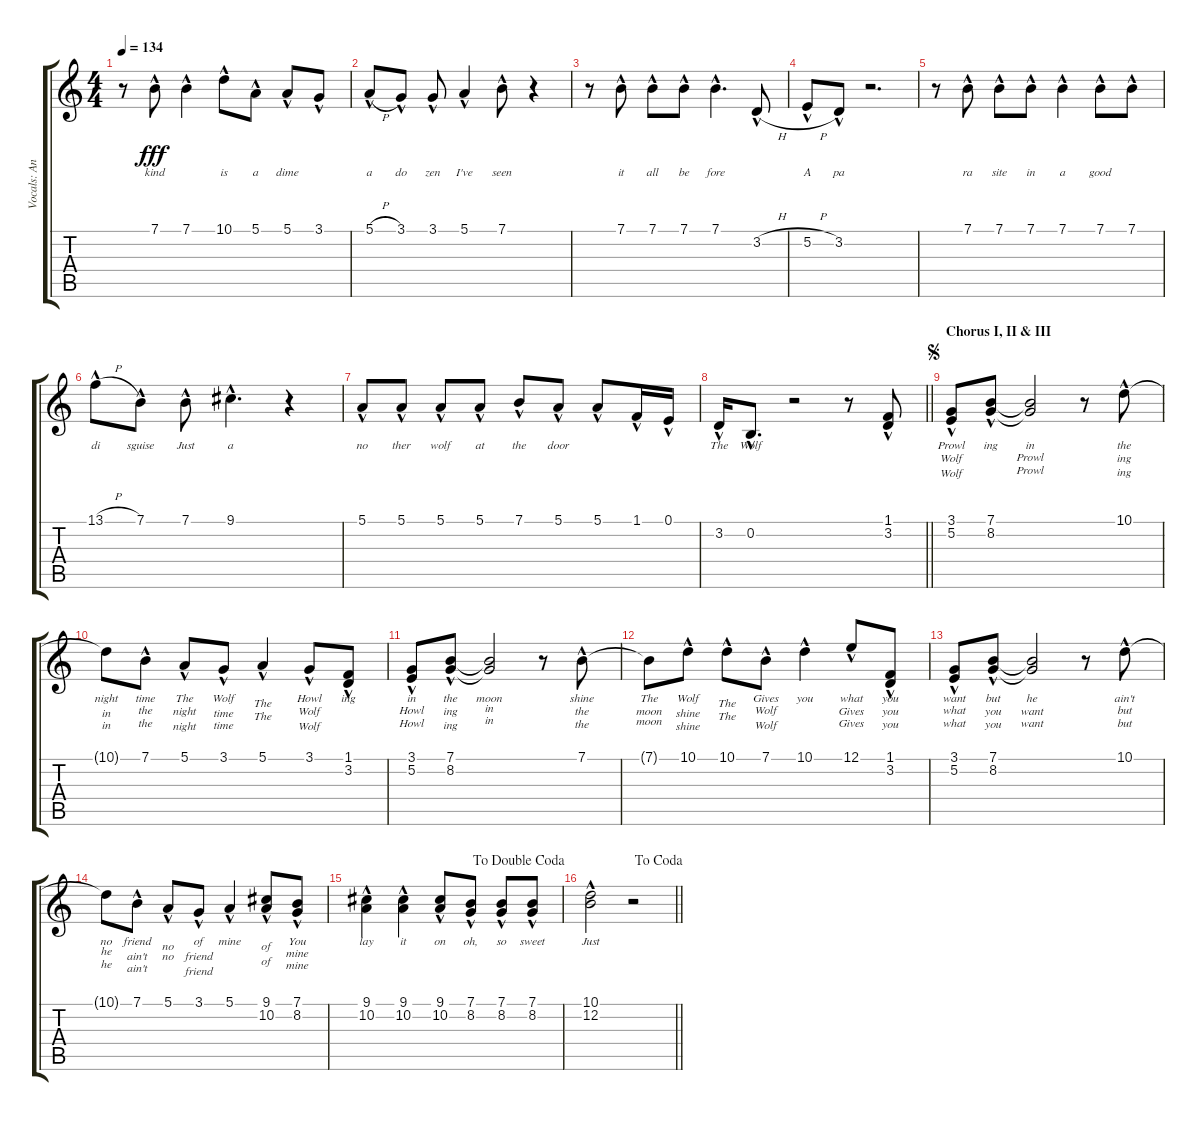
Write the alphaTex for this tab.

\track ("Vocals: Ann" "Vocals: An") {instrument lead2sawtooth}
\staff {score tabs}
\tuning (E4 B3 G3 D3 A2 E2) {hide}
\ts (4 4)
\tempo 134
\clef g2
\ks c
r.8{dy fff} 7.1{hac}.8{lyrics (0 "kind") lyrics (1 "") lyrics (2 "") lyrics (3 "") lyrics (4 "")} 7.1{hac}.4{lyrics (0 "") lyrics (1 "") lyrics (2 "") lyrics (3 "") lyrics (4 "")} 10.1{hac}.8{lyrics (0 "is") lyrics (1 "") lyrics (2 "") lyrics (3 "") lyrics (4 "")} 5.1{hac}.8{lyrics (0 "a") lyrics (1 "") lyrics (2 "") lyrics (3 "") lyrics (4 "")} 5.1{hac}.8{lyrics (0 "dime") lyrics (1 "") lyrics (2 "") lyrics (3 "") lyrics (4 "")} 3.1{hac}.8{lyrics (0 "") lyrics (1 "") lyrics (2 "") lyrics (3 "") lyrics (4 "")} |
5.1{h hac}.8{lyrics (0 "a") lyrics (1 "") lyrics (2 "") lyrics (3 "") lyrics (4 "")} 3.1{hac}.8{lyrics (0 "do") lyrics (1 "") lyrics (2 "") lyrics (3 "") lyrics (4 "")} 3.1{hac}.8{lyrics (0 "zen") lyrics (1 "") lyrics (2 "") lyrics (3 "") lyrics (4 "")} 5.1{hac}.4{lyrics (0 "I've") lyrics (1 "") lyrics (2 "") lyrics (3 "") lyrics (4 "")} 7.1{hac}.8{lyrics (0 "seen") lyrics (1 "") lyrics (2 "") lyrics (3 "") lyrics (4 "")} r.4 |
r.8 7.1{hac}.8{lyrics (0 "it") lyrics (1 "") lyrics (2 "") lyrics (3 "") lyrics (4 "")} 7.1{hac}.8{lyrics (0 "all") lyrics (1 "") lyrics (2 "") lyrics (3 "") lyrics (4 "")} 7.1{hac}.8{lyrics (0 "be") lyrics (1 "") lyrics (2 "") lyrics (3 "") lyrics (4 "")} 7.1{hac}.4{d lyrics (0 "fore") lyrics (1 "") lyrics (2 "") lyrics (3 "") lyrics (4 "")} 3.2{h hac}.8{lyrics (0 "") lyrics (1 "") lyrics (2 "") lyrics (3 "") lyrics (4 "")} |
5.2{h hac}.8{lyrics (0 "A") lyrics (1 "") lyrics (2 "") lyrics (3 "") lyrics (4 "")} 3.2{hac}.8{lyrics (0 "pa") lyrics (1 "") lyrics (2 "") lyrics (3 "") lyrics (4 "")} r.2{d} |
r.8 7.1{hac}.8{lyrics (0 "ra") lyrics (1 "") lyrics (2 "") lyrics (3 "") lyrics (4 "")} 7.1{hac}.8{lyrics (0 "site") lyrics (1 "") lyrics (2 "") lyrics (3 "") lyrics (4 "")} 7.1{hac}.8{lyrics (0 "in") lyrics (1 "") lyrics (2 "") lyrics (3 "") lyrics (4 "")} 7.1{hac}.4{lyrics (0 "a") lyrics (1 "") lyrics (2 "") lyrics (3 "") lyrics (4 "")} 7.1{hac}.8{lyrics (0 "good") lyrics (1 "") lyrics (2 "") lyrics (3 "") lyrics (4 "")} 7.1{hac}.8{lyrics (0 "") lyrics (1 "") lyrics (2 "") lyrics (3 "") lyrics (4 "")} |
13.1{h hac}.8{lyrics (0 "di") lyrics (1 "") lyrics (2 "") lyrics (3 "") lyrics (4 "")} 7.1{hac}.8{lyrics (0 "sguise") lyrics (1 "") lyrics (2 "") lyrics (3 "") lyrics (4 "")} 7.1{hac}.8{lyrics (0 "Just") lyrics (1 "") lyrics (2 "") lyrics (3 "") lyrics (4 "")} 9.1{hac}.4{d lyrics (0 "a") lyrics (1 "") lyrics (2 "") lyrics (3 "") lyrics (4 "")} r.4 |
5.1{hac}.8{lyrics (0 "no") lyrics (1 "") lyrics (2 "") lyrics (3 "") lyrics (4 "")} 5.1{hac}.8{lyrics (0 "ther") lyrics (1 "") lyrics (2 "") lyrics (3 "") lyrics (4 "")} 5.1{hac}.8{lyrics (0 "wolf") lyrics (1 "") lyrics (2 "") lyrics (3 "") lyrics (4 "")} 5.1{hac}.8{lyrics (0 "at") lyrics (1 "") lyrics (2 "") lyrics (3 "") lyrics (4 "")} 7.1{hac}.8{lyrics (0 "the") lyrics (1 "") lyrics (2 "") lyrics (3 "") lyrics (4 "")} 5.1{hac}.8{lyrics (0 "door") lyrics (1 "") lyrics (2 "") lyrics (3 "") lyrics (4 "")} 5.1{hac}.8{lyrics (0 "") lyrics (1 "") lyrics (2 "") lyrics (3 "") lyrics (4 "")} 1.1{hac}.16{lyrics (0 "") lyrics (1 "") lyrics (2 "") lyrics (3 "") lyrics (4 "")} 0.1{hac}.16{lyrics (0 "") lyrics (1 "") lyrics (2 "") lyrics (3 "") lyrics (4 "")} |
\barLineRight lightlight
3.2{hac}.16{lyrics (0 "The") lyrics (1 "") lyrics (2 "") lyrics (3 "") lyrics (4 "")} 0.2{hac}.8{d lyrics (0 "Wolf") lyrics (1 "") lyrics (2 "") lyrics (3 "") lyrics (4 "")} r.2 r.8 (1.1{hac} 3.2{hac}).8{lyrics (0 "") lyrics (1 "") lyrics (2 "") lyrics (3 "") lyrics (4 "")} |
\section ("" "Chorus I, II & III")
\jump segno
(3.1{hac} 5.2{hac}).8{lyrics (0 "Prowl") lyrics (1 "Wolf") lyrics (2 "Wolf") lyrics (3 "") lyrics (4 "")} (7.1{hac} 8.2{hac}).8{lyrics (0 "ing") lyrics (1 "") lyrics (2 "") lyrics (3 "") lyrics (4 "")} (7.1{t} 8.2{t}).2{lyrics (0 "in") lyrics (1 "Prowl") lyrics (2 "Prowl") lyrics (3 "") lyrics (4 "")} r.8 10.1{hac}.8{lyrics (0 "the") lyrics (1 "ing") lyrics (2 "ing") lyrics (3 "") lyrics (4 "")} |
10.1{t}.8{lyrics (0 "night") lyrics (1 "in") lyrics (2 "in") lyrics (3 "") lyrics (4 "")} 7.1{hac}.8{lyrics (0 "time") lyrics (1 "the") lyrics (2 "the") lyrics (3 "") lyrics (4 "")} 5.1{hac}.8{lyrics (0 "The") lyrics (1 "night") lyrics (2 "night") lyrics (3 "") lyrics (4 "")} 3.1{hac}.8{lyrics (0 "Wolf") lyrics (1 "time") lyrics (2 "time") lyrics (3 "") lyrics (4 "")} 5.1{hac}.4{lyrics (0 "") lyrics (1 "The") lyrics (2 "The") lyrics (3 "") lyrics (4 "")} 3.1{hac}.8{lyrics (0 "Howl") lyrics (1 "Wolf") lyrics (2 "Wolf") lyrics (3 "") lyrics (4 "")} (1.1{hac} 3.2{hac}).8{lyrics (0 "ing") lyrics (1 "") lyrics (2 "") lyrics (3 "") lyrics (4 "")} |
(3.1{hac} 5.2{hac}).8{lyrics (0 "in") lyrics (1 "Howl") lyrics (2 "Howl") lyrics (3 "") lyrics (4 "")} (7.1{hac} 8.2{hac}).8{lyrics (0 "the") lyrics (1 "ing") lyrics (2 "ing") lyrics (3 "") lyrics (4 "")} (7.1{t} 8.2{t}).2{lyrics (0 "moon") lyrics (1 "in") lyrics (2 "in") lyrics (3 "") lyrics (4 "")} r.8 7.1{hac}.8{lyrics (0 "shine") lyrics (1 "the") lyrics (2 "the") lyrics (3 "") lyrics (4 "")} |
7.1{t}.8{lyrics (0 "The") lyrics (1 "moon") lyrics (2 "moon") lyrics (3 "") lyrics (4 "")} 10.1{hac}.8{lyrics (0 "Wolf") lyrics (1 "shine") lyrics (2 "shine") lyrics (3 "") lyrics (4 "")} 10.1{hac}.8{lyrics (0 "") lyrics (1 "The") lyrics (2 "The") lyrics (3 "") lyrics (4 "")} 7.1{hac}.8{lyrics (0 "Gives") lyrics (1 "Wolf") lyrics (2 "Wolf") lyrics (3 "") lyrics (4 "")} 10.1{hac}.4{lyrics (0 "you") lyrics (1 "") lyrics (2 "") lyrics (3 "") lyrics (4 "")} 12.1{hac}.8{lyrics (0 "what") lyrics (1 "Gives") lyrics (2 "Gives") lyrics (3 "") lyrics (4 "")} (1.1{hac} 3.2{hac}).8{lyrics (0 "you") lyrics (1 "you") lyrics (2 "you") lyrics (3 "") lyrics (4 "")} |
(3.1{hac} 5.2{hac}).8{lyrics (0 "want") lyrics (1 "what") lyrics (2 "what") lyrics (3 "") lyrics (4 "")} (7.1{hac} 8.2{hac}).8{lyrics (0 "but") lyrics (1 "you") lyrics (2 "you") lyrics (3 "") lyrics (4 "")} (7.1{t} 8.2{t}).2{lyrics (0 "he") lyrics (1 "want") lyrics (2 "want") lyrics (3 "") lyrics (4 "")} r.8 10.1{hac}.8{lyrics (0 "ain't") lyrics (1 "but") lyrics (2 "but") lyrics (3 "") lyrics (4 "")} |
10.1{t}.8{lyrics (0 "no") lyrics (1 "he") lyrics (2 "he") lyrics (3 "") lyrics (4 "")} 7.1{hac}.8{lyrics (0 "friend") lyrics (1 "ain't") lyrics (2 "ain't") lyrics (3 "") lyrics (4 "")} 5.1{hac}.8{lyrics (0 "") lyrics (1 "no") lyrics (2 "no") lyrics (3 "") lyrics (4 "")} 3.1{hac}.8{lyrics (0 "of") lyrics (1 "friend") lyrics (2 "friend") lyrics (3 "") lyrics (4 "")} 5.1{hac}.4{lyrics (0 "mine") lyrics (1 "") lyrics (2 "") lyrics (3 "") lyrics (4 "")} (9.1{hac} 10.2{hac}).8{lyrics (0 "") lyrics (1 "of") lyrics (2 "of") lyrics (3 "") lyrics (4 "")} (7.1{hac} 8.2{hac}).8{lyrics (0 "You") lyrics (1 "mine") lyrics (2 "mine") lyrics (3 "") lyrics (4 "")} |
\jump dadoublecoda
(9.1{hac} 10.2{hac}).4{lyrics (0 "lay") lyrics (1 "") lyrics (2 "") lyrics (3 "") lyrics (4 "")} (9.1{hac} 10.2{hac}).4{lyrics (0 "it") lyrics (1 "") lyrics (2 "") lyrics (3 "") lyrics (4 "")} (9.1{hac} 10.2{hac}).8{lyrics (0 "on") lyrics (1 "") lyrics (2 "") lyrics (3 "") lyrics (4 "")} (7.1{hac} 8.2{hac}).8{lyrics (0 "oh,") lyrics (1 "") lyrics (2 "") lyrics (3 "") lyrics (4 "")} (7.1{hac} 8.2{hac}).8{lyrics (0 "so") lyrics (1 "") lyrics (2 "") lyrics (3 "") lyrics (4 "")} (7.1{hac} 8.2{hac}).8{lyrics (0 "sweet") lyrics (1 "") lyrics (2 "") lyrics (3 "") lyrics (4 "")} |
\jump dacoda
\barLineRight lightlight
(10.1{hac} 12.2{hac}).2{lyrics (0 "Just") lyrics (1 "") lyrics (2 "") lyrics (3 "") lyrics (4 "")} r.2
